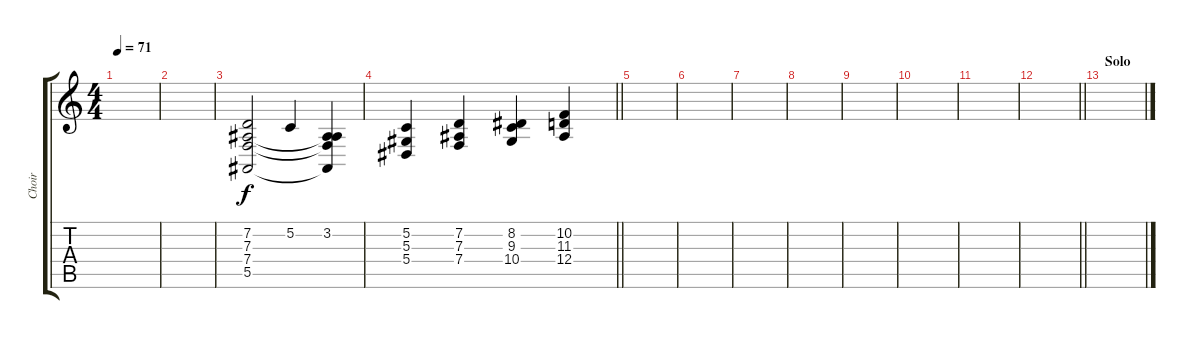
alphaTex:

\track ("Choir" "Choir") {instrument choiraahs}
\staff {score tabs}
\tuning (C4 G3 Eb3 Bb2 F2 C2) {hide}
\ts (4 4)
\tempo 71
\clef g2
\ks c
|
|
(7.2 7.3 7.4 5.5).2 5.2.4 (3.2 7.3{t} 7.4{t} 5.5{t}).4 |
\barLineRight lightlight
(5.2 5.3 5.4).4 (7.2 7.3 7.4).4 (8.2 9.3 10.4).4 (10.2 11.3 12.4).4 |
|
|
|
|
|
|
|
\barLineRight lightlight
|
\section ("" "Solo")
